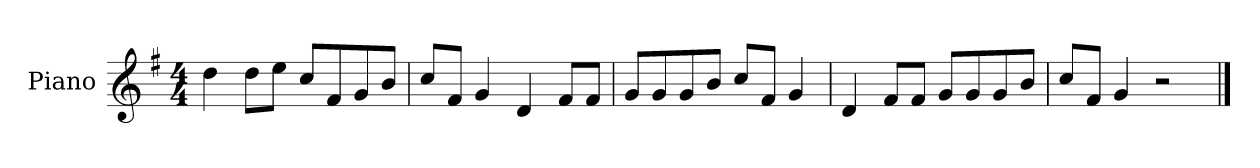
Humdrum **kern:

**kern
*part1
*staff1
*I"Piano
*I'P-no
*clefG2
*k[f#]
*M4/4
*MM90
=1
4dd\
8dd\L
8ee\J
8cc/L
8f#/
8g/
8b/J
=2
8cc/L
8f#/J
4g/
4d/
8f#/L
8f#/J
=3
8g/L
8g/
8g/
8b/J
8cc/L
8f#/J
4g/
=4
4d/
8f#/L
8f#/J
8g/L
8g/
8g/
8b/J
=5
8cc/L
8f#/J
4g/
2r
==
*-
